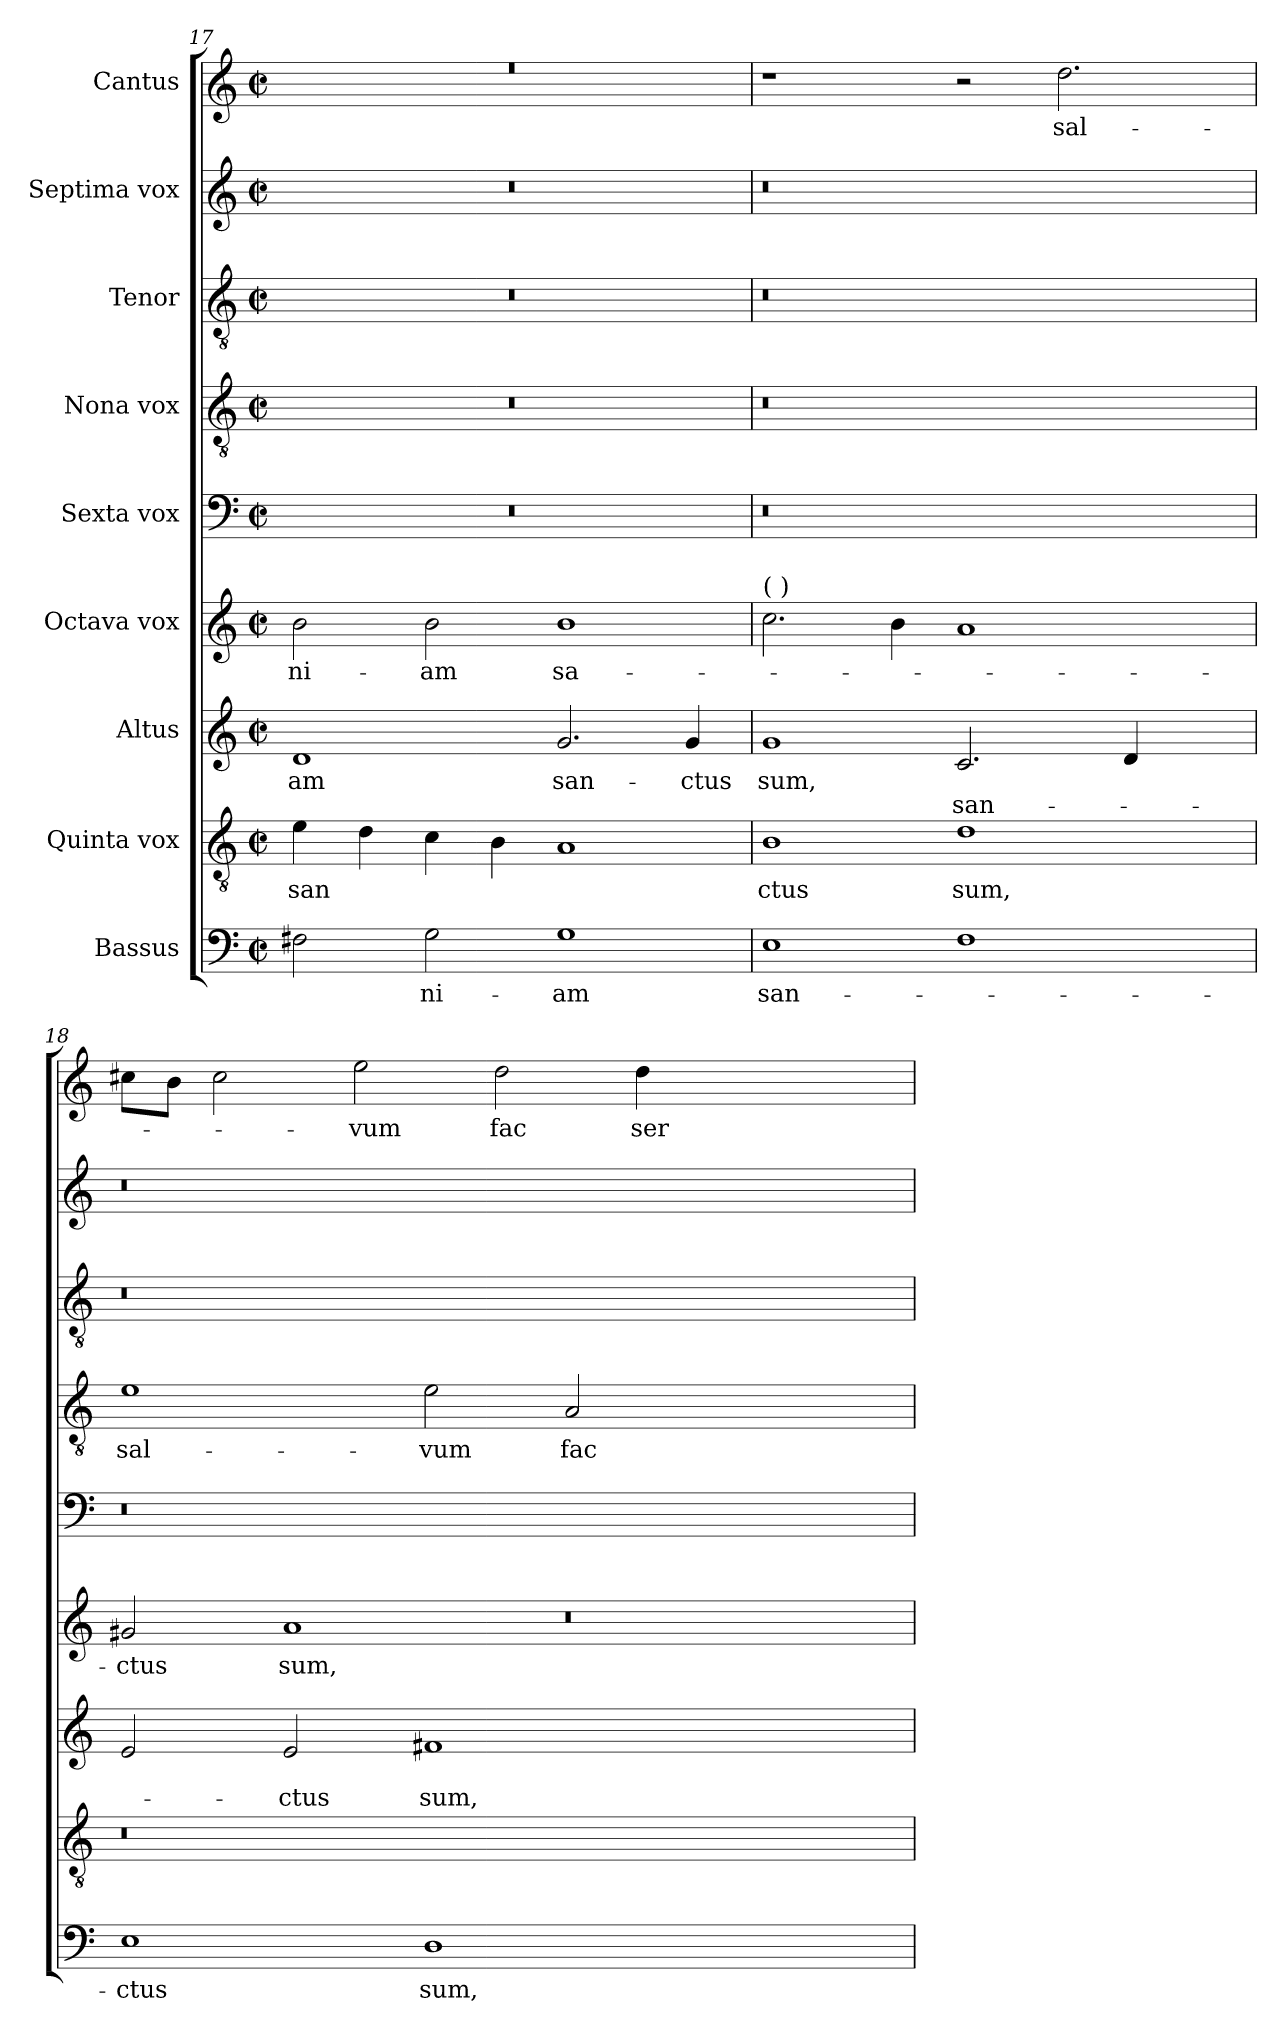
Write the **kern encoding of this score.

**kern	**text	**kern	**text	**kern	**text	**text	**kern	**text	**kern	**kern	**text	**kern	**kern	**kern	**text
*part9	*part9	*part8	*part8	*part7	*part7	*part7	*part6	*part6	*part5	*part4	*part4	*part3	*part2	*part1	*part1
*staff9	*staff9	*staff8	*staff8	*staff7	*staff7	*staff7	*staff6	*staff6	*staff5	*staff4	*staff4	*staff3	*staff2	*staff1	*staff1
*I"Bassus	*	*I"Quinta vox	*	*I"Altus	*	*	*I"Octava vox	*	*I"Sexta vox	*I"Nona vox	*	*I"Tenor	*I"Septima vox	*I"Cantus	*
*clefF4	*	*clefGv2	*	*clefG2	*	*	*clefG2	*	*clefF4	*clefGv2	*	*clefGv2	*clefG2	*clefG2	*
*k[]	*	*k[]	*	*k[]	*	*	*k[]	*	*k[]	*k[]	*	*k[]	*k[]	*k[]	*
*C:	*	*C:	*	*C:	*	*	*C:	*	*C:	*C:	*	*C:	*C:	*C:	*
*M4/2	*	*M4/2	*	*M4/2	*	*	*M4/2	*	*M4/2	*M4/2	*	*M4/2	*M4/2	*M4/2	*
*met(c|)	*	*met(c|)	*	*met(c|)	*	*	*met(c|)	*	*met(c|)	*met(c|)	*	*met(c|)	*met(c|)	*met(c|)	*
=17	=17	=17	=17	=17	=17	=17	=17	=17	=17	=17	=17	=17	=17	=17	=17
!	!	!	!LO:LY:b	!	!LO:LY:b	!	!	!LO:LY:b	!	!	!	!	!	!	!
*	*	*	*	*	*	*	*	*	*	*	*	*	*	*^	*
2F#X	.	4e	san	1d	-am	.	2b	-ni-	0r	0r	.	0r	0r	0r	0ryy	.
.	.	4d	.	.	.	.	.	.	.	.	.	.	.	.	.	.
!	!LO:LY:b	!	!	!	!	!	!	!LO:LY:b	!	!	!	!	!	!	!	!
2G	-ni-	4c	.	.	.	.	2b	-am	.	.	.	.	.	.	.	.
.	.	4B	.	.	.	.	.	.	.	.	.	.	.	.	.	.
!	!LO:LY:b	!	!	!	!LO:LY:b	!	!	!LO:LY:b	!	!	!	!	!	!	!	!
1G	-am	1A	.	2.g	san-	.	1b	sa-	.	.	.	.	.	.	.	.
!	!	!	!	!	!LO:LY:b	!	!	!	!	!	!	!	!	!	!	!
.	.	.	.	4g	-ctus	.	.	.	.	.	.	.	.	.	.	.
=18	=18	=18	=18	=18	=18	=18	=18	=18	=18	=18	=18	=18	=18	=18	=18	=18
!	!	!	!	!	!	!	!LO:TX:a:t=(  )	!	!	!	!	!	!	!	!	!
!	!LO:LY:b	!	!LO:LY:b	!	!LO:LY:b	!	!	!	!	!	!	!	!	!	!	!
1E	san-	1B	ctus	1g	sum,	.	2.cc	.	0r	0r	.	0r	0r	1r	1ryy	.
.	.	.	.	.	.	.	4b	.	.	.	.	.	.	.	.	.
!	!	!	!LO:LY:b	!	!	!LO:LY:b	!	!	!	!	!	!	!	!	!	!
1F	.	1d	sum,	2.c	.	san-	1a	.	.	.	.	.	.	2r	2ryy	.
!	!	!	!	!	!	!	!	!	!	!	!	!	!	!	!	!LO:LY:b
.	.	.	.	.	.	.	.	.	.	.	.	.	.	2.dd	2ryy	sal-
.	.	.	.	4d	.	.	.	.	.	.	.	.	.	.	.	.
4ryy	.	4ryy	.	4ryy	.	.	4ryy	.	4ryy	4ryy	.	4ryy	4ryy	.	4ryy	.
=18	=18	=18	=18	=18	=18	=18	=18	=18	=18	=18	=18	=18	=18	=18	=18	=18
!	!LO:LY:b	!	!	!	!	!	!	!LO:LY:b	!	!	!LO:LY:b	!	!	!	!	!
1E	-ctus	0r	.	2e	.	.	2g#	-ctus	0r	1e	sal-	0r	0r	8cc#XL	1.ryy	.
.	.	.	.	.	.	.	.	.	.	.	.	.	.	8bJ	.	.
.	.	.	.	.	.	.	.	.	.	.	.	.	.	2cc#	.	.
!	!	!	!	!	!	!LO:LY:b	!	!LO:LY:b	!	!	!	!	!	!	!	!
.	.	.	.	2e	.	-ctus	1a	sum,	.	.	.	.	.	.	.	.
!	!	!	!	!	!	!	!	!	!	!	!	!	!	!	!	!LO:LY:b
.	.	.	.	.	.	.	.	.	.	.	.	.	.	2ee	.	-vum
!	!LO:LY:b	!	!	!	!	!LO:LY:b	!	!	!	!	!LO:LY:b	!	!	!	!	!
1D	sum,	.	.	1f#X	.	sum,	.	.	.	2e	-vum	.	.	.	.	.
!	!	!	!	!	!	!	!	!	!	!	!	!	!	!	!	!LO:LY:b
.	.	.	.	.	.	.	.	.	.	.	.	.	.	2dd	.	fac
!	!	!	!	!	!	!	!	!	!	!	!LO:LY:b	!	!	!	!	!
.	.	.	.	.	.	.	0r	.	.	2A	fac	.	.	.	0ryy	.
!	!	!	!	!	!	!	!	!	!	!	!	!	!	!	!	!LO:LY:b
.	.	.	.	.	.	.	.	.	.	.	.	.	.	4dd	.	ser-
1.ryy	.	1.ryy	.	1.ryy	.	.	.	.	1.ryy	1.ryy	.	1.ryy	1.ryy	1.ryy	.	.
*	*	*	*	*	*	*	*	*	*	*	*	*	*	*v	*v	*
=	=	=	=	=	=	=	=	=	=	=	=	=	=	=	=
*-	*-	*-	*-	*-	*-	*-	*-	*-	*-	*-	*-	*-	*-	*-	*-
